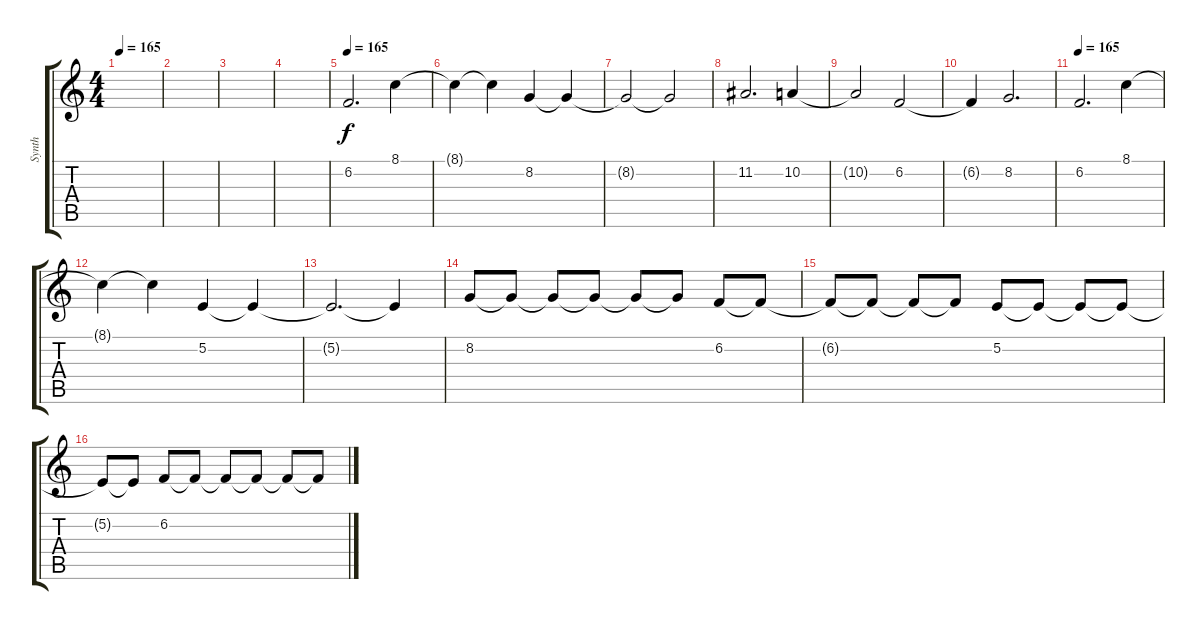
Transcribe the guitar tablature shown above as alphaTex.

\track ("Synth" "Synth") {instrument choiraahs}
\staff {score tabs}
\tuning (E4 B3 G3 D3 A2 D2) {hide}
\ts (4 4)
\tempo 165
\clef g2
\ks c
|
|
|
|
\tempo 162
\tempo 165
6.2.2{d instrument pad1newage} 8.1.4 |
8.1{t}.4 8.1{t}.4 8.2.4 8.2{t}.4 |
8.2{t}.2 8.2{t}.2 |
11.2.2{d} 10.2.4 |
10.2{t}.2 6.2.2 |
6.2{t}.4 8.2.2{d} |
\tempo 165
6.2.2{d} 8.1.4 |
8.1{t}.4 8.1{t}.4 5.2.4 5.2{t}.4 |
5.2{t}.2{d} 5.2{t}.4 |
8.2.8 8.2{t}.8 8.2{t}.8 8.2{t}.8 8.2{t}.8 8.2{t}.8 6.2.8 6.2{t}.8 |
6.2{t}.8 6.2{t}.8 6.2{t}.8 6.2{t}.8 5.2.8 5.2{t}.8 5.2{t}.8 5.2{t}.8 |
5.2{t}.8 5.2{t}.8 6.2.8 6.2{t}.8 6.2{t}.8 6.2{t}.8 6.2{t}.8 6.2{t}.8
